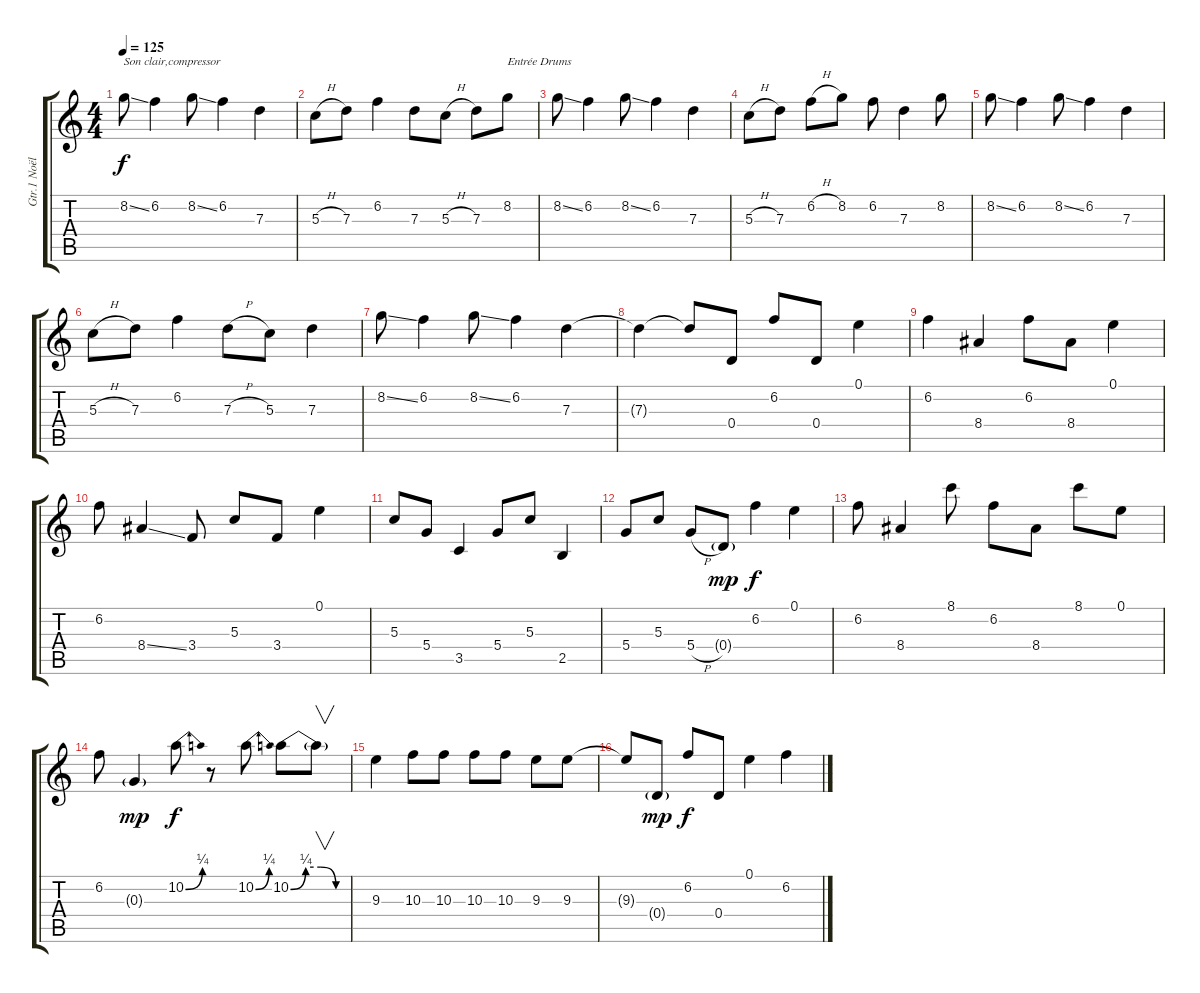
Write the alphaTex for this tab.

\track ("Gtr.1 Noël" "Gtr.1 Noël") {instrument overdrivenguitar}
\staff {score tabs}
\tuning (E4 B3 G3 D3 A2 E2) {hide}
\ts (4 4)
\tempo 125
\clef g2
\ks c
8.2{ss}.8{txt "Son clair,compressor" dy f instrument overdrivenguitar} 6.2.4 8.2{ss}.8 6.2.4 7.3.4 |
5.3{h}.8 7.3.8 6.2.4 7.3.8 5.3{h}.8 7.3.8 8.2.8{txt "Entrée Drums"} |
8.2{ss}.8 6.2.4 8.2{ss}.8 6.2.4 7.3.4 |
5.3{h}.8 7.3.8 6.2{h}.8 8.2.8 6.2.8 7.3.4 8.2.8 |
8.2{ss}.8 6.2.4 8.2{ss}.8 6.2.4 7.3.4 |
5.3{h}.8 7.3.8 6.2.4 7.3{h}.8 5.3.8 7.3.4 |
8.2{ss}.8 6.2.4 8.2{ss}.8 6.2.4 7.3.4 |
7.3{t}.4 7.3{t}.8 0.4.8 6.2.8 0.4.8 0.1.4 |
6.2.4 8.4.4 6.2.8 8.4.8 0.1.4 |
6.2.8 8.4{ss}.4 3.4.8 5.3.8 3.4.8 0.1.4 |
5.3.8 5.4.8 3.5.4 5.4.8 5.3.8 2.5.4 |
5.4.8 5.3.8 5.4{h}.8 0.4{g}.8{dy mp} 6.2.4{dy f} 0.1.4 |
6.2.8 8.4.4 8.1.8 6.2.8 8.4.8 8.1.8 0.1.8 |
6.2.8 0.3{g}.4{dy mp} 10.2{be (bend 0 0 60 1)}.8{dy f} r.8 10.2{be (bend 0 0 60 1)}.8 10.2{be (custom 0 0 15 1 30 1 45 0 60 0)}.8 10.2{t}.8{v} |
9.3.4 10.3.8 10.3.8 10.3.8 10.3.8 9.3.8 9.3.8 |
9.3{t}.8 0.4{g}.8{dy mp} 6.2.8{dy f} 0.4.8 0.1.4 6.2.4
